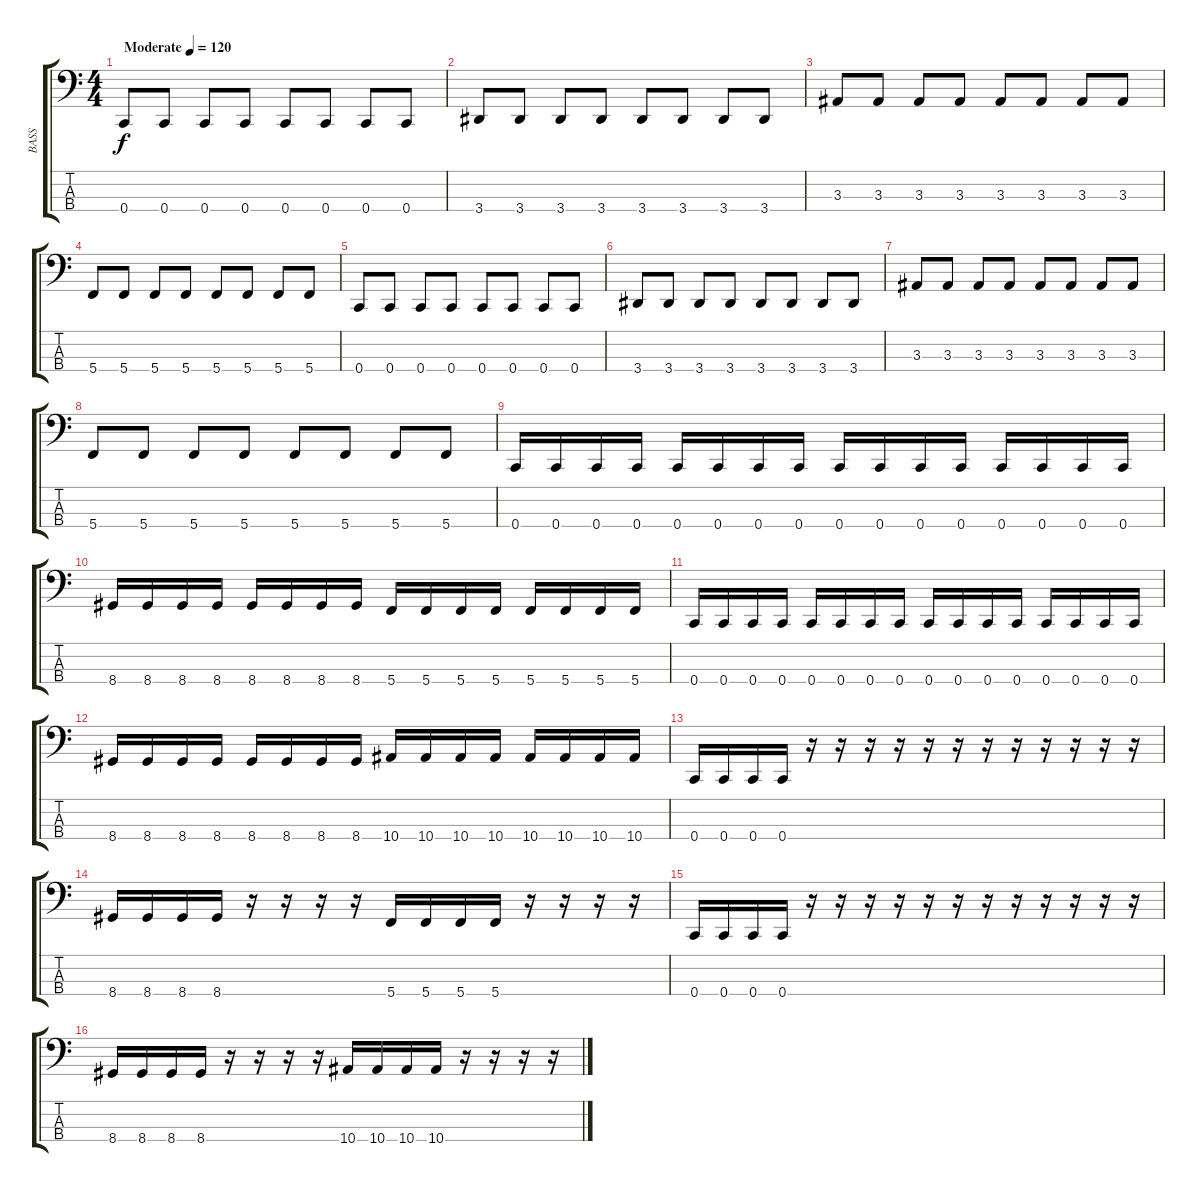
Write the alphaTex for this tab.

\track ("BASS" "BASS") {instrument electricbasspick}
\staff {score tabs}
\tuning (F2 C2 G1 C1) {hide}
\ts (4 4)
\tempo (120 "Moderate")
\clef f4
\ks c
0.4.8{dy f instrument electricbasspick} 0.4.8 0.4.8 0.4.8 0.4.8 0.4.8 0.4.8 0.4.8 |
3.4.8 3.4.8 3.4.8 3.4.8 3.4.8 3.4.8 3.4.8 3.4.8 |
3.3.8 3.3.8 3.3.8 3.3.8 3.3.8 3.3.8 3.3.8 3.3.8 |
5.4.8 5.4.8 5.4.8 5.4.8 5.4.8 5.4.8 5.4.8 5.4.8 |
0.4.8 0.4.8 0.4.8 0.4.8 0.4.8 0.4.8 0.4.8 0.4.8 |
3.4.8 3.4.8 3.4.8 3.4.8 3.4.8 3.4.8 3.4.8 3.4.8 |
3.3.8 3.3.8 3.3.8 3.3.8 3.3.8 3.3.8 3.3.8 3.3.8 |
5.4.8 5.4.8 5.4.8 5.4.8 5.4.8 5.4.8 5.4.8 5.4.8 |
0.4.16 0.4.16 0.4.16 0.4.16 0.4.16 0.4.16 0.4.16 0.4.16 0.4.16 0.4.16 0.4.16 0.4.16 0.4.16 0.4.16 0.4.16 0.4.16 |
8.4.16 8.4.16 8.4.16 8.4.16 8.4.16 8.4.16 8.4.16 8.4.16 5.4.16 5.4.16 5.4.16 5.4.16 5.4.16 5.4.16 5.4.16 5.4.16 |
0.4.16 0.4.16 0.4.16 0.4.16 0.4.16 0.4.16 0.4.16 0.4.16 0.4.16 0.4.16 0.4.16 0.4.16 0.4.16 0.4.16 0.4.16 0.4.16 |
8.4.16 8.4.16 8.4.16 8.4.16 8.4.16 8.4.16 8.4.16 8.4.16 10.4.16 10.4.16 10.4.16 10.4.16 10.4.16 10.4.16 10.4.16 10.4.16 |
0.4.16 0.4.16 0.4.16 0.4.16 r.16 r.16 r.16 r.16 r.16 r.16 r.16 r.16 r.16 r.16 r.16 r.16 |
8.4.16 8.4.16 8.4.16 8.4.16 r.16 r.16 r.16 r.16 5.4.16 5.4.16 5.4.16 5.4.16 r.16 r.16 r.16 r.16 |
0.4.16 0.4.16 0.4.16 0.4.16 r.16 r.16 r.16 r.16 r.16 r.16 r.16 r.16 r.16 r.16 r.16 r.16 |
8.4.16 8.4.16 8.4.16 8.4.16 r.16 r.16 r.16 r.16 10.4.16 10.4.16 10.4.16 10.4.16 r.16 r.16 r.16 r.16
